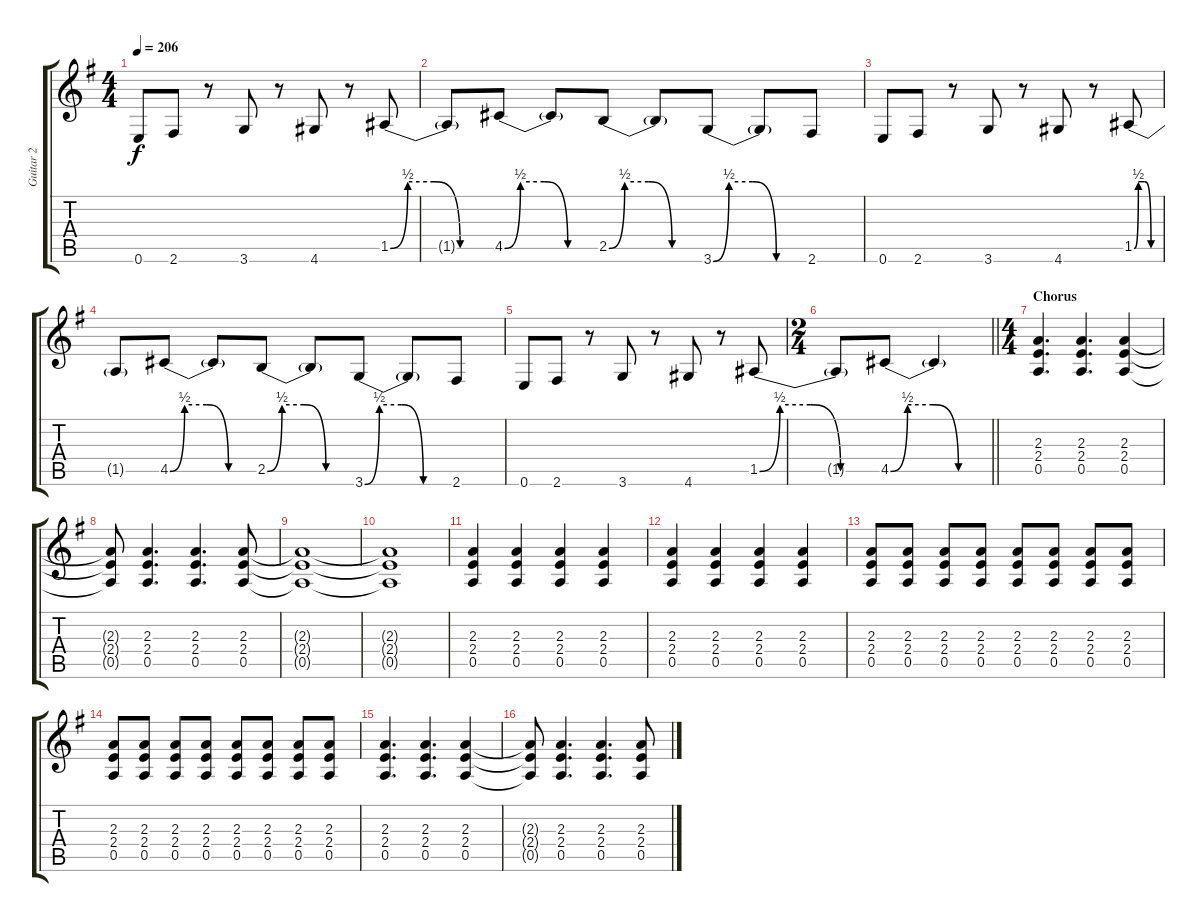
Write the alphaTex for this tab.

\track ("Guitar 2" "Guitar 2") {instrument distortionguitar}
\staff {score tabs}
\tuning (E4 B3 G3 D3 A2 E2) {hide}
\ts (4 4)
\tempo 206
\clef g2
\ks g
0.6.8{dy f} 2.6.8 r.8 3.6.8 r.8 4.6.8 r.8 1.5{be (custom 0 0 10 2 25 2 40 0 60 0)}.8 |
1.5{t}.8 4.5{be (custom 0 0 10 2 25 2 40 0 60 0)}.8 4.5{t}.8 2.5{be (custom 0 0 10 2 25 2 40 0 60 0)}.8 2.5{t}.8 3.6{be (custom 0 0 10 2 25 2 40 0 60 0)}.8 3.6{t}.8 2.6.8 |
0.6.8 2.6.8 r.8 3.6.8 r.8 4.6.8 r.8 1.5{be (custom 0 0 10 2 25 2 40 0 60 0)}.8 |
1.5{t}.8 4.5{be (custom 0 0 10 2 25 2 40 0 60 0)}.8 4.5{t}.8 2.5{be (custom 0 0 10 2 25 2 40 0 60 0)}.8 2.5{t}.8 3.6{be (custom 0 0 10 2 25 2 40 0 60 0)}.8 3.6{t}.8 2.6.8 |
0.6.8 2.6.8 r.8 3.6.8 r.8 4.6.8 r.8 1.5{be (custom 0 0 10 2 25 2 40 0 60 0)}.8 |
\ts (2 4)
\barLineRight lightlight
1.5{t}.8 4.5{be (custom 0 0 10 2 25 2 40 0 60 0)}.8 4.5{t}.4 |
\ts (4 4)
\section ("" "Chorus")
(2.3 2.4 0.5).4{d} (2.3 2.4 0.5).4{d} (2.3 2.4 0.5).4 |
(2.3{t} 2.4{t} 0.5{t}).8 (2.3 2.4 0.5).4{d} (2.3 2.4 0.5).4{d} (2.3 2.4 0.5).8 |
(2.3{t} 2.4{t} 0.5{t}).1 |
(2.3{t} 2.4{t} 0.5{t}).1 |
(2.3 2.4 0.5).4 (2.3 2.4 0.5).4 (2.3 2.4 0.5).4 (2.3 2.4 0.5).4 |
(2.3 2.4 0.5).4 (2.3 2.4 0.5).4 (2.3 2.4 0.5).4 (2.3 2.4 0.5).4 |
(2.3 2.4 0.5).8 (2.3 2.4 0.5).8 (2.3 2.4 0.5).8 (2.3 2.4 0.5).8 (2.3 2.4 0.5).8 (2.3 2.4 0.5).8 (2.3 2.4 0.5).8 (2.3 2.4 0.5).8 |
(2.3 2.4 0.5).8 (2.3 2.4 0.5).8 (2.3 2.4 0.5).8 (2.3 2.4 0.5).8 (2.3 2.4 0.5).8 (2.3 2.4 0.5).8 (2.3 2.4 0.5).8 (2.3 2.4 0.5).8 |
(2.3 2.4 0.5).4{d} (2.3 2.4 0.5).4{d} (2.3 2.4 0.5).4 |
(2.3{t} 2.4{t} 0.5{t}).8 (2.3 2.4 0.5).4{d} (2.3 2.4 0.5).4{d} (2.3 2.4 0.5).8
